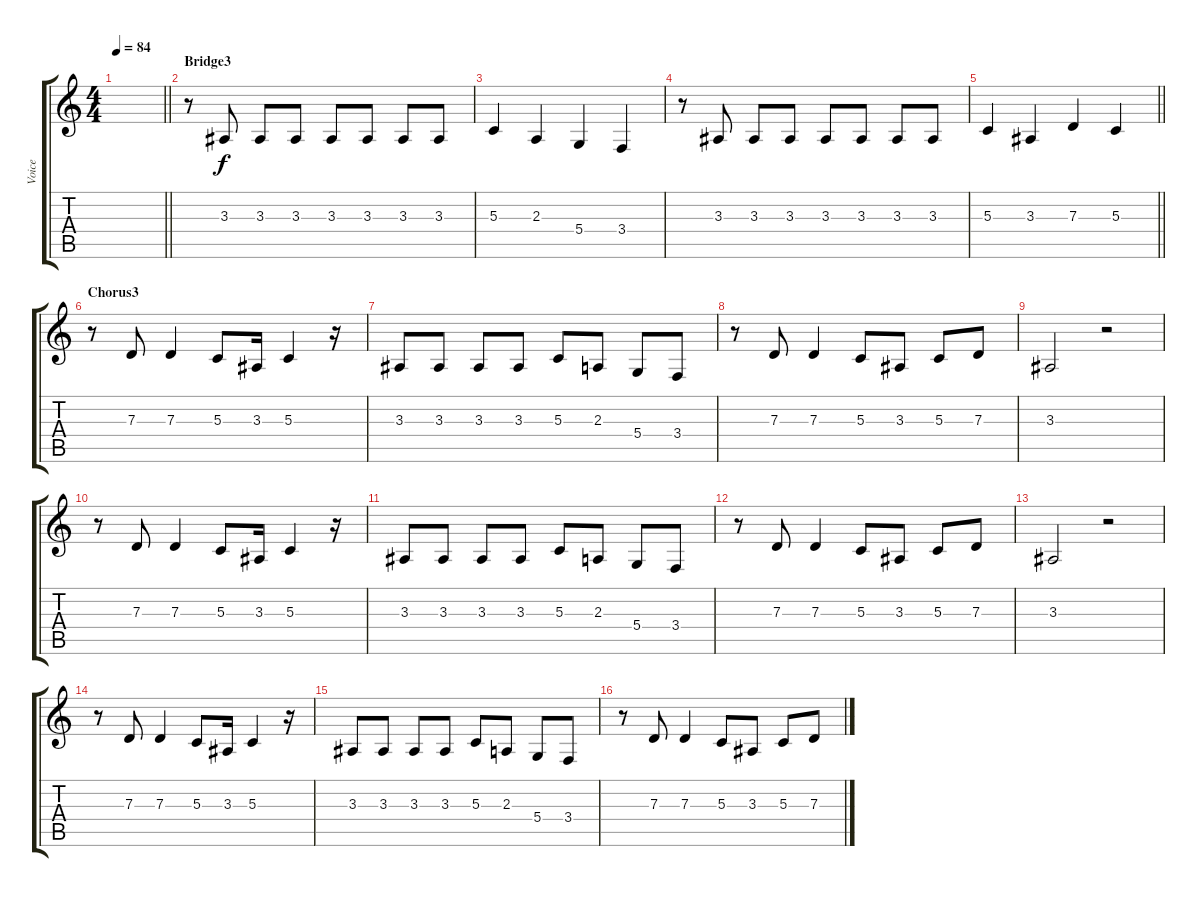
\track ("Voice" "Voice") {instrument lead6voice}
\staff {score tabs}
\tuning (E4 B3 G3 D3 A2 E2) {hide}
\ts (4 4)
\tempo 84
\clef g2
\barLineRight lightlight
\ks c
|
\section ("" "Bridge3")
r.8 3.3.8 3.3.8 3.3.8 3.3.8 3.3.8 3.3.8 3.3.8 |
5.3.4 2.3.4 5.4.4 3.4.4 |
r.8 3.3.8 3.3.8 3.3.8 3.3.8 3.3.8 3.3.8 3.3.8 |
\barLineRight lightlight
5.3.4 3.3.4 7.3.4 5.3.4 |
\section ("" "Chorus3")
r.8 7.3.8 7.3.4 5.3.8 3.3.16 5.3.4 r.16 |
3.3.8 3.3.8 3.3.8 3.3.8 5.3.8 2.3.8 5.4.8 3.4.8 |
r.8 7.3.8 7.3.4 5.3.8 3.3.8 5.3.8 7.3.8 |
3.3.2 r.2 |
r.8 7.3.8 7.3.4 5.3.8 3.3.16 5.3.4 r.16 |
3.3.8 3.3.8 3.3.8 3.3.8 5.3.8 2.3.8 5.4.8 3.4.8 |
r.8 7.3.8 7.3.4 5.3.8 3.3.8 5.3.8 7.3.8 |
3.3.2 r.2 |
r.8 7.3.8 7.3.4 5.3.8 3.3.16 5.3.4 r.16 |
3.3.8 3.3.8 3.3.8 3.3.8 5.3.8 2.3.8 5.4.8 3.4.8 |
r.8 7.3.8 7.3.4 5.3.8 3.3.8 5.3.8 7.3.8
